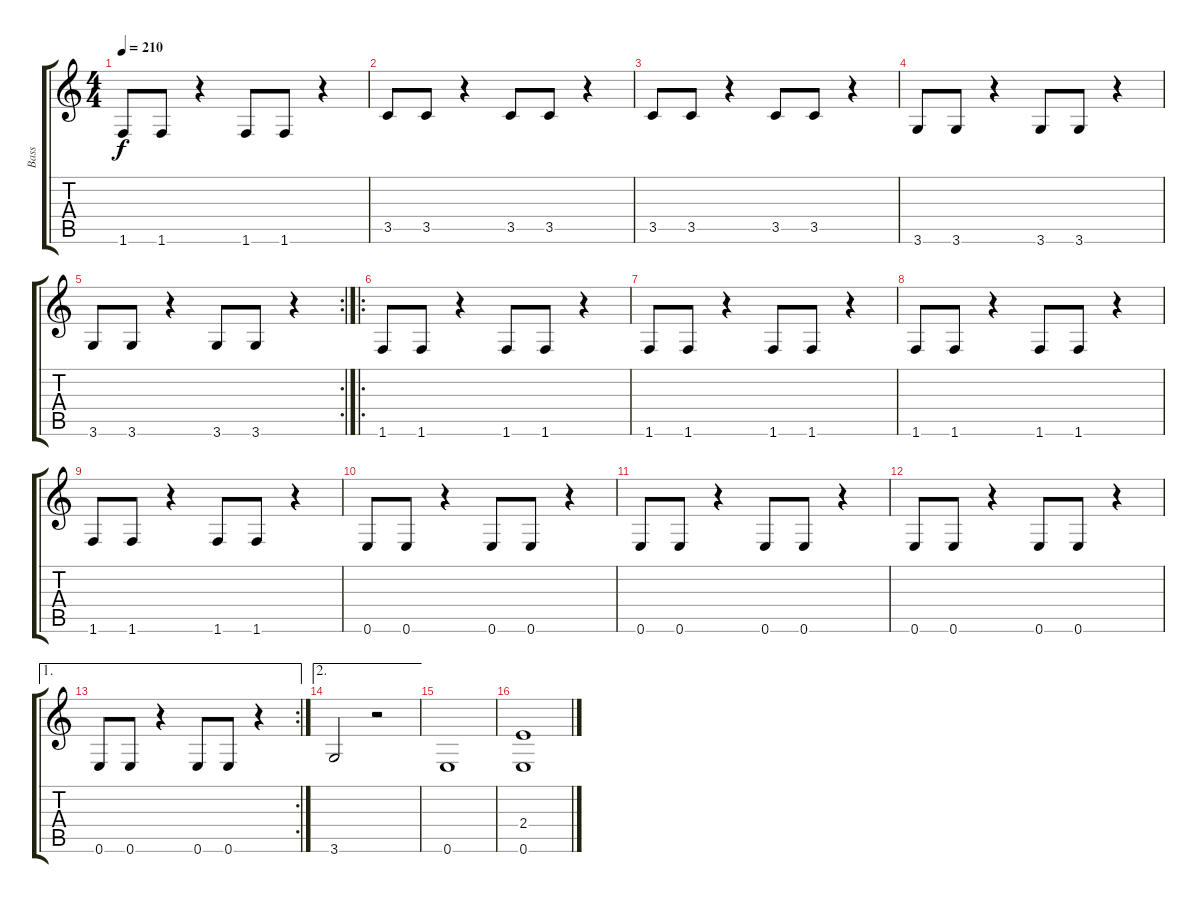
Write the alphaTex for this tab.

\track ("Bass" "Bass") {instrument slapbass2}
\staff {score tabs}
\tuning (E4 B3 G3 D3 A2 E2) {hide}
\ts (4 4)
\tempo 210
\clef g2
\ks c
1.6.8{dy f} 1.6.8 r.4 1.6.8 1.6.8 r.4 |
3.5.8 3.5.8 r.4 3.5.8 3.5.8 r.4 |
3.5.8 3.5.8 r.4 3.5.8 3.5.8 r.4 |
3.6.8 3.6.8 r.4 3.6.8 3.6.8 r.4 |
\rc 2
3.6.8 3.6.8 r.4 3.6.8 3.6.8 r.4 |
\ro
1.6.8 1.6.8 r.4 1.6.8 1.6.8 r.4 |
1.6.8 1.6.8 r.4 1.6.8 1.6.8 r.4 |
1.6.8 1.6.8 r.4 1.6.8 1.6.8 r.4 |
1.6.8 1.6.8 r.4 1.6.8 1.6.8 r.4 |
0.6.8 0.6.8 r.4 0.6.8 0.6.8 r.4 |
0.6.8 0.6.8 r.4 0.6.8 0.6.8 r.4 |
0.6.8 0.6.8 r.4 0.6.8 0.6.8 r.4 |
\ae 1
\rc 2
0.6.8 0.6.8 r.4 0.6.8 0.6.8 r.4 |
\ae 2
3.6.2 r.2 |
0.6.1 |
(2.4 0.6).1
